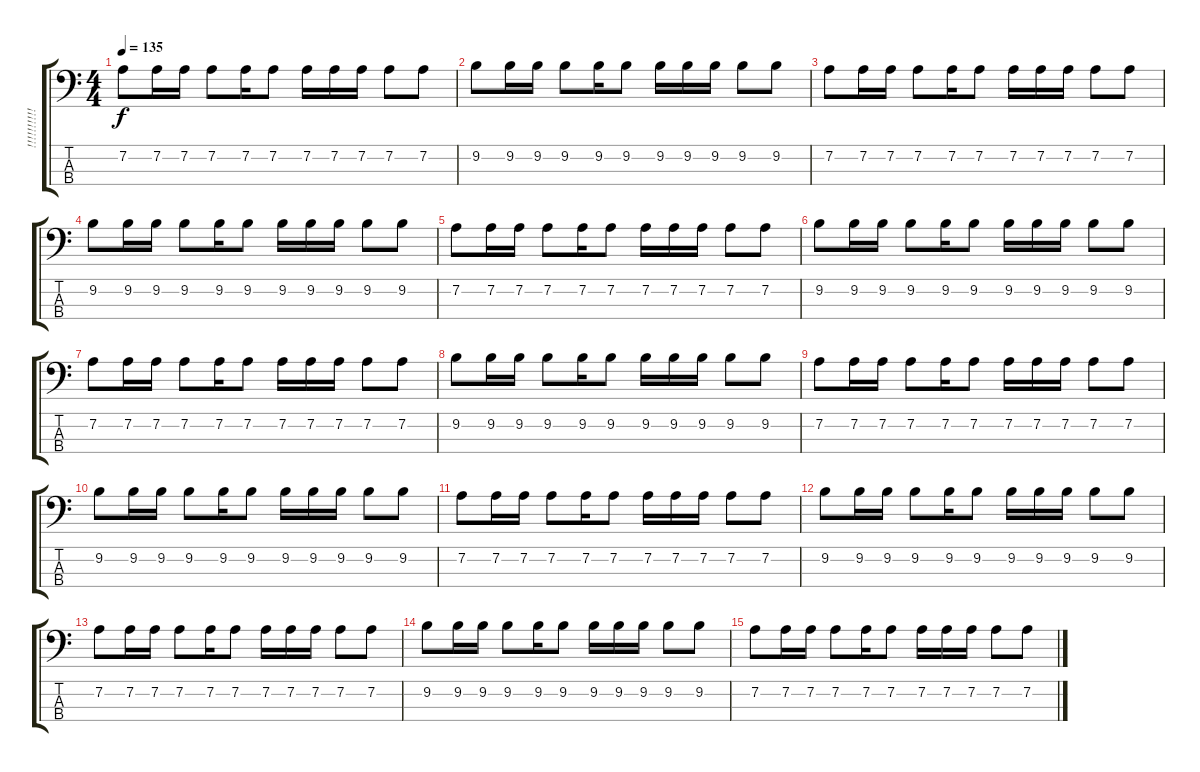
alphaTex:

\track ("!!!!!!!!!!!" "!!!!!!!!!!") {instrument synthbass2}
\staff {score tabs}
\tuning (G2 D2 A1 E1) {hide}
\ts (4 4)
\tempo 135
\clef f4
\ks c
7.2.8{dy f} 7.2.16 7.2.16 7.2.8 7.2.16 7.2.8 7.2.16 7.2.16 7.2.16 7.2.8 7.2.8 |
9.2.8 9.2.16 9.2.16 9.2.8 9.2.16 9.2.8 9.2.16 9.2.16 9.2.16 9.2.8 9.2.8 |
7.2.8 7.2.16 7.2.16 7.2.8 7.2.16 7.2.8 7.2.16 7.2.16 7.2.16 7.2.8 7.2.8 |
9.2.8 9.2.16 9.2.16 9.2.8 9.2.16 9.2.8 9.2.16 9.2.16 9.2.16 9.2.8 9.2.8 |
7.2.8 7.2.16 7.2.16 7.2.8 7.2.16 7.2.8 7.2.16 7.2.16 7.2.16 7.2.8 7.2.8 |
9.2.8 9.2.16 9.2.16 9.2.8 9.2.16 9.2.8 9.2.16 9.2.16 9.2.16 9.2.8 9.2.8 |
7.2.8 7.2.16 7.2.16 7.2.8 7.2.16 7.2.8 7.2.16 7.2.16 7.2.16 7.2.8 7.2.8 |
9.2.8 9.2.16 9.2.16 9.2.8 9.2.16 9.2.8 9.2.16 9.2.16 9.2.16 9.2.8 9.2.8 |
7.2.8 7.2.16 7.2.16 7.2.8 7.2.16 7.2.8 7.2.16 7.2.16 7.2.16 7.2.8 7.2.8 |
9.2.8 9.2.16 9.2.16 9.2.8 9.2.16 9.2.8 9.2.16 9.2.16 9.2.16 9.2.8 9.2.8 |
7.2.8 7.2.16 7.2.16 7.2.8 7.2.16 7.2.8 7.2.16 7.2.16 7.2.16 7.2.8 7.2.8 |
9.2.8 9.2.16 9.2.16 9.2.8 9.2.16 9.2.8 9.2.16 9.2.16 9.2.16 9.2.8 9.2.8 |
7.2.8 7.2.16 7.2.16 7.2.8 7.2.16 7.2.8 7.2.16 7.2.16 7.2.16 7.2.8 7.2.8 |
9.2.8 9.2.16 9.2.16 9.2.8 9.2.16 9.2.8 9.2.16 9.2.16 9.2.16 9.2.8 9.2.8 |
7.2.8 7.2.16 7.2.16 7.2.8 7.2.16 7.2.8 7.2.16 7.2.16 7.2.16 7.2.8 7.2.8
